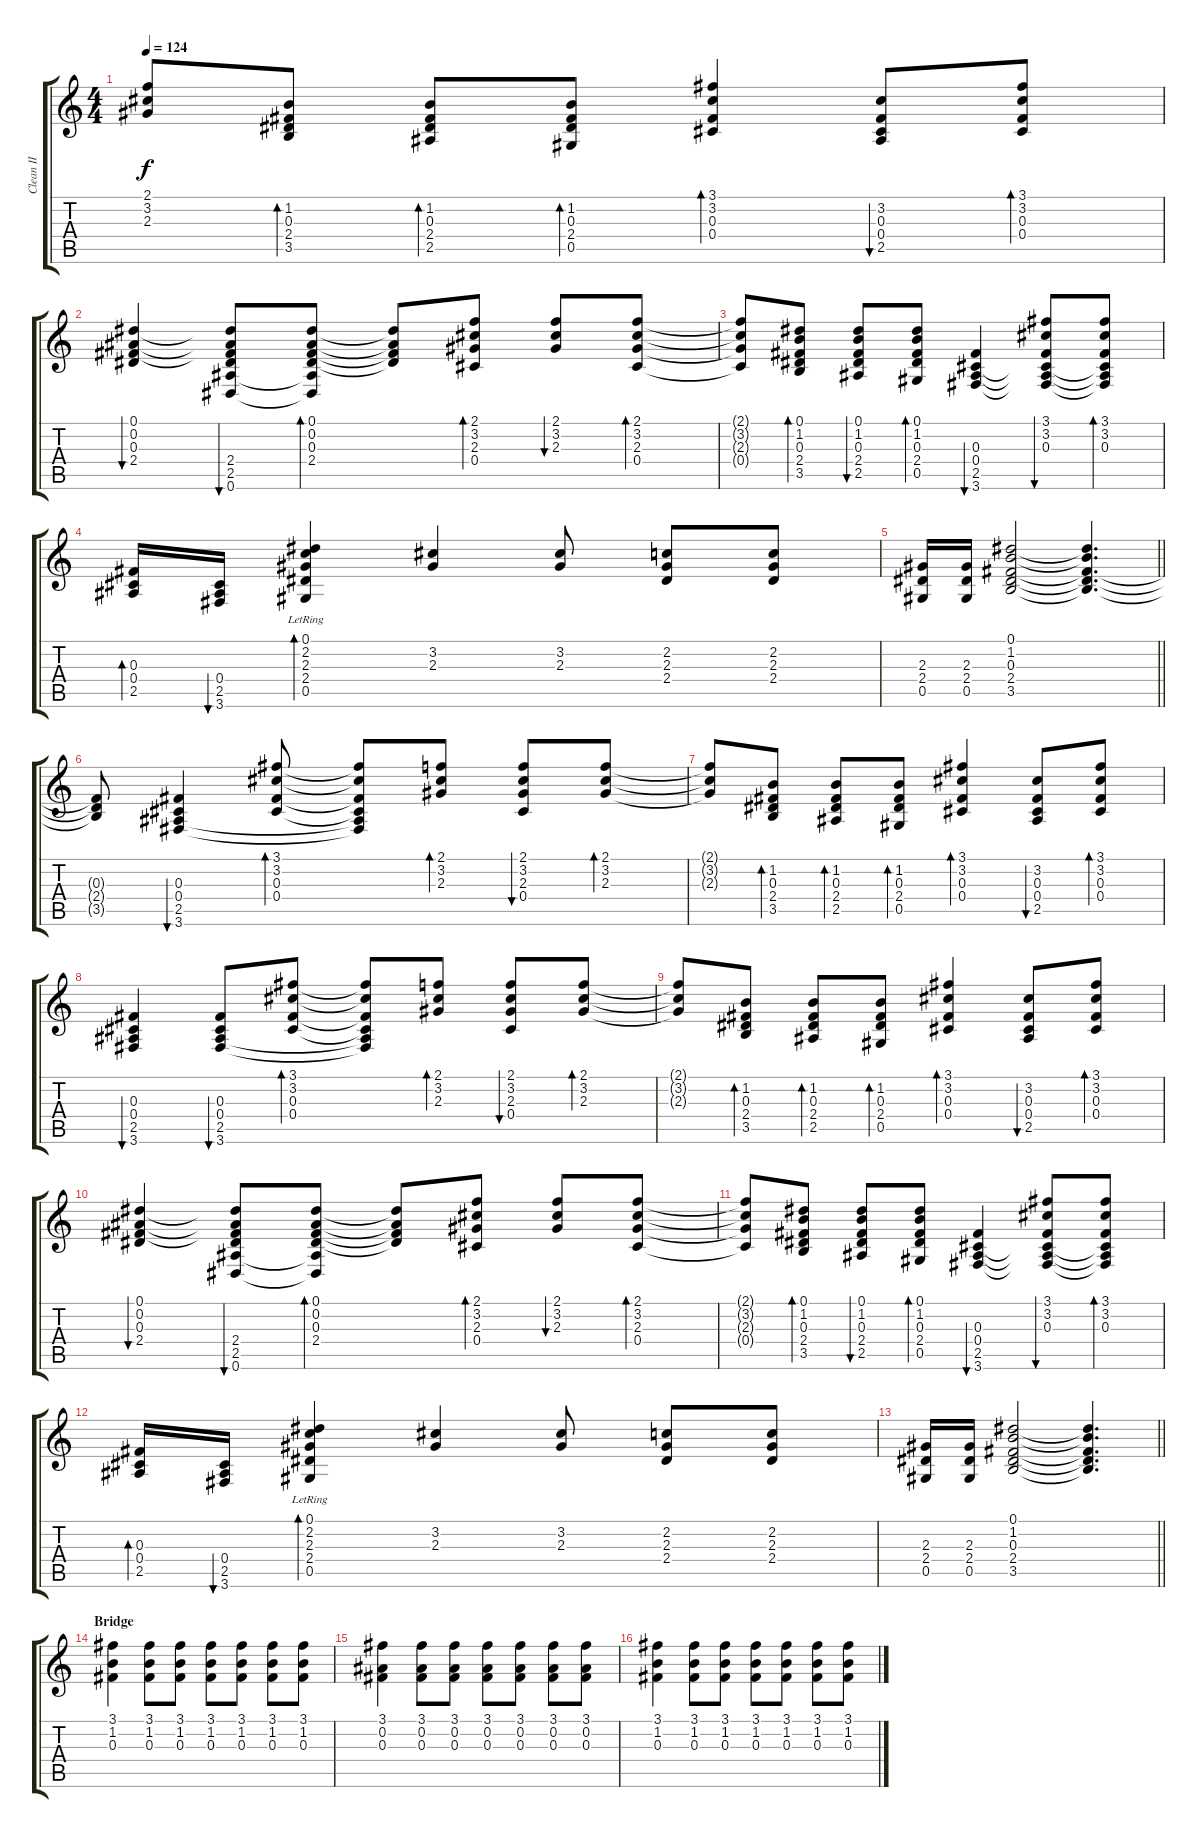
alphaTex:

\track ("Clean II" "Clean II") {instrument electricguitarclean}
\staff {score tabs}
\tuning (Eb4 Bb3 Gb3 Db3 Ab2 Eb2) {hide}
\ts (4 4)
\tempo 124
\clef g2
\ks c
(2.1{t} 3.2{t} 2.3{t}).8{dy f} (1.2 0.3 2.4 3.5).8{bd 60} (1.2 0.3 2.4 2.5).8{bd 60} (1.2 0.3 2.4 0.5).8{bd 60} (3.1 3.2 0.3 0.4).4{bd 60} (3.2 0.3 0.4 2.5).8{bu 60} (3.1 3.2 0.3 0.4).8{bd 60} |
(0.1 0.2 0.3 2.4).4{bu 60} (0.1{t} 0.2{t} 0.3{t} 2.4 2.5 0.6).8{bu 60} (0.1 0.2 0.3 2.4 2.5{t} 0.6{t}).8{bd 60} (0.1{t} 0.2{t} 0.3{t} 2.4{t}).8 (2.1 3.2 2.3 0.4).8{bd 60} (2.1 3.2 2.3).8{bu 60} (2.1 3.2 2.3 0.4).8{bd 60} |
(2.1{t} 3.2{t} 2.3{t} 0.4{t}).8 (0.1 1.2 0.3 2.4 3.5).8{bd 60} (0.1 1.2 0.3 2.4 2.5).8{bu 60} (0.1 1.2 0.3 2.4 0.5).8{bd 60} (0.3 0.4 2.5 3.6).4{bu 60} (3.1 3.2 0.3 0.4{t} 2.5{t} 3.6{t}).8{bu 60} (3.1 3.2 0.3 0.4{t} 2.5{t} 3.6{t}).8{bd 60} |
(0.3 0.4 2.5).16{bd 60} (0.4 2.5 3.6).16{bu 60} (0.1 2.2 2.3 2.4{lr} 0.5{lr}).4{bd 60} (3.2 2.3).4 (3.2 2.3).8 (2.2 2.3 2.4).8 (2.2 2.3 2.4).8 |
\barLineRight lightlight
(2.3 2.4 0.5).16 (2.3 2.4 0.5).16 (0.1 1.2 0.3 2.4 3.5).2 (0.1{t} 1.2{t} 0.3{t} 2.4{t} 3.5{t}).4{d} |
(0.3{t} 2.4{t} 3.5{t}).8 (0.3 0.4 2.5 3.6).4{bu 60} (3.1 3.2 0.3 0.4).8{bd 60} (3.1{t} 3.2{t} 0.3{t} 0.4{t} 2.5{t} 3.6{t}).8 (2.1 3.2 2.3).8{bd 60} (2.1 3.2 2.3 0.4).8{bu 60} (2.1 3.2 2.3).8{bd 60} |
(2.1{t} 3.2{t} 2.3{t}).8 (1.2 0.3 2.4 3.5).8{bd 60} (1.2 0.3 2.4 2.5).8{bd 60} (1.2 0.3 2.4 0.5).8{bd 60} (3.1 3.2 0.3 0.4).4{bd 60} (3.2 0.3 0.4 2.5).8{bu 60} (3.1 3.2 0.3 0.4).8{bd 60} |
(0.3 0.4 2.5 3.6).4{bu 60} (0.3 0.4 2.5 3.6).8{bu 60} (3.1 3.2 0.3 0.4).8{bd 60} (3.1{t} 3.2{t} 0.3{t} 0.4{t} 2.5{t} 3.6{t}).8 (2.1 3.2 2.3).8{bd 60} (2.1 3.2 2.3 0.4).8{bu 60} (2.1 3.2 2.3).8{bd 60} |
(2.1{t} 3.2{t} 2.3{t}).8 (1.2 0.3 2.4 3.5).8{bd 60} (1.2 0.3 2.4 2.5).8{bd 60} (1.2 0.3 2.4 0.5).8{bd 60} (3.1 3.2 0.3 0.4).4{bd 60} (3.2 0.3 0.4 2.5).8{bu 60} (3.1 3.2 0.3 0.4).8{bd 60} |
(0.1 0.2 0.3 2.4).4{bu 60} (0.1{t} 0.2{t} 0.3{t} 2.4 2.5 0.6).8{bu 60} (0.1 0.2 0.3 2.4 2.5{t} 0.6{t}).8{bd 60} (0.1{t} 0.2{t} 0.3{t} 2.4{t}).8 (2.1 3.2 2.3 0.4).8{bd 60} (2.1 3.2 2.3).8{bu 60} (2.1 3.2 2.3 0.4).8{bd 60} |
(2.1{t} 3.2{t} 2.3{t} 0.4{t}).8 (0.1 1.2 0.3 2.4 3.5).8{bd 60} (0.1 1.2 0.3 2.4 2.5).8{bu 60} (0.1 1.2 0.3 2.4 0.5).8{bd 60} (0.3 0.4 2.5 3.6).4{bu 60} (3.1 3.2 0.3 0.4{t} 2.5{t} 3.6{t}).8{bu 60} (3.1 3.2 0.3 0.4{t} 2.5{t} 3.6{t}).8{bd 60} |
(0.3 0.4 2.5).16{bd 60} (0.4 2.5 3.6).16{bu 60} (0.1 2.2 2.3 2.4{lr} 0.5{lr}).4{bd 60} (3.2 2.3).4 (3.2 2.3).8 (2.2 2.3 2.4).8 (2.2 2.3 2.4).8 |
\barLineRight lightlight
(2.3 2.4 0.5).16 (2.3 2.4 0.5).16 (0.1 1.2 0.3 2.4 3.5).2 (0.1{t} 1.2{t} 0.3{t} 2.4{t} 3.5{t}).4{d} |
\section ("" "Bridge")
(3.1 1.2 0.3).4{volume 7 balance 8} (3.1 1.2 0.3).8 (3.1 1.2 0.3).8 (3.1 1.2 0.3).8 (3.1 1.2 0.3).8 (3.1 1.2 0.3).8 (3.1 1.2 0.3).8 |
(3.1 0.2 0.3).4 (3.1 0.2 0.3).8 (3.1 0.2 0.3).8 (3.1 0.2 0.3).8 (3.1 0.2 0.3).8 (3.1 0.2 0.3).8 (3.1 0.2 0.3).8 |
(3.1 1.2 0.3).4 (3.1 1.2 0.3).8 (3.1 1.2 0.3).8 (3.1 1.2 0.3).8 (3.1 1.2 0.3).8 (3.1 1.2 0.3).8 (3.1 1.2 0.3).8
